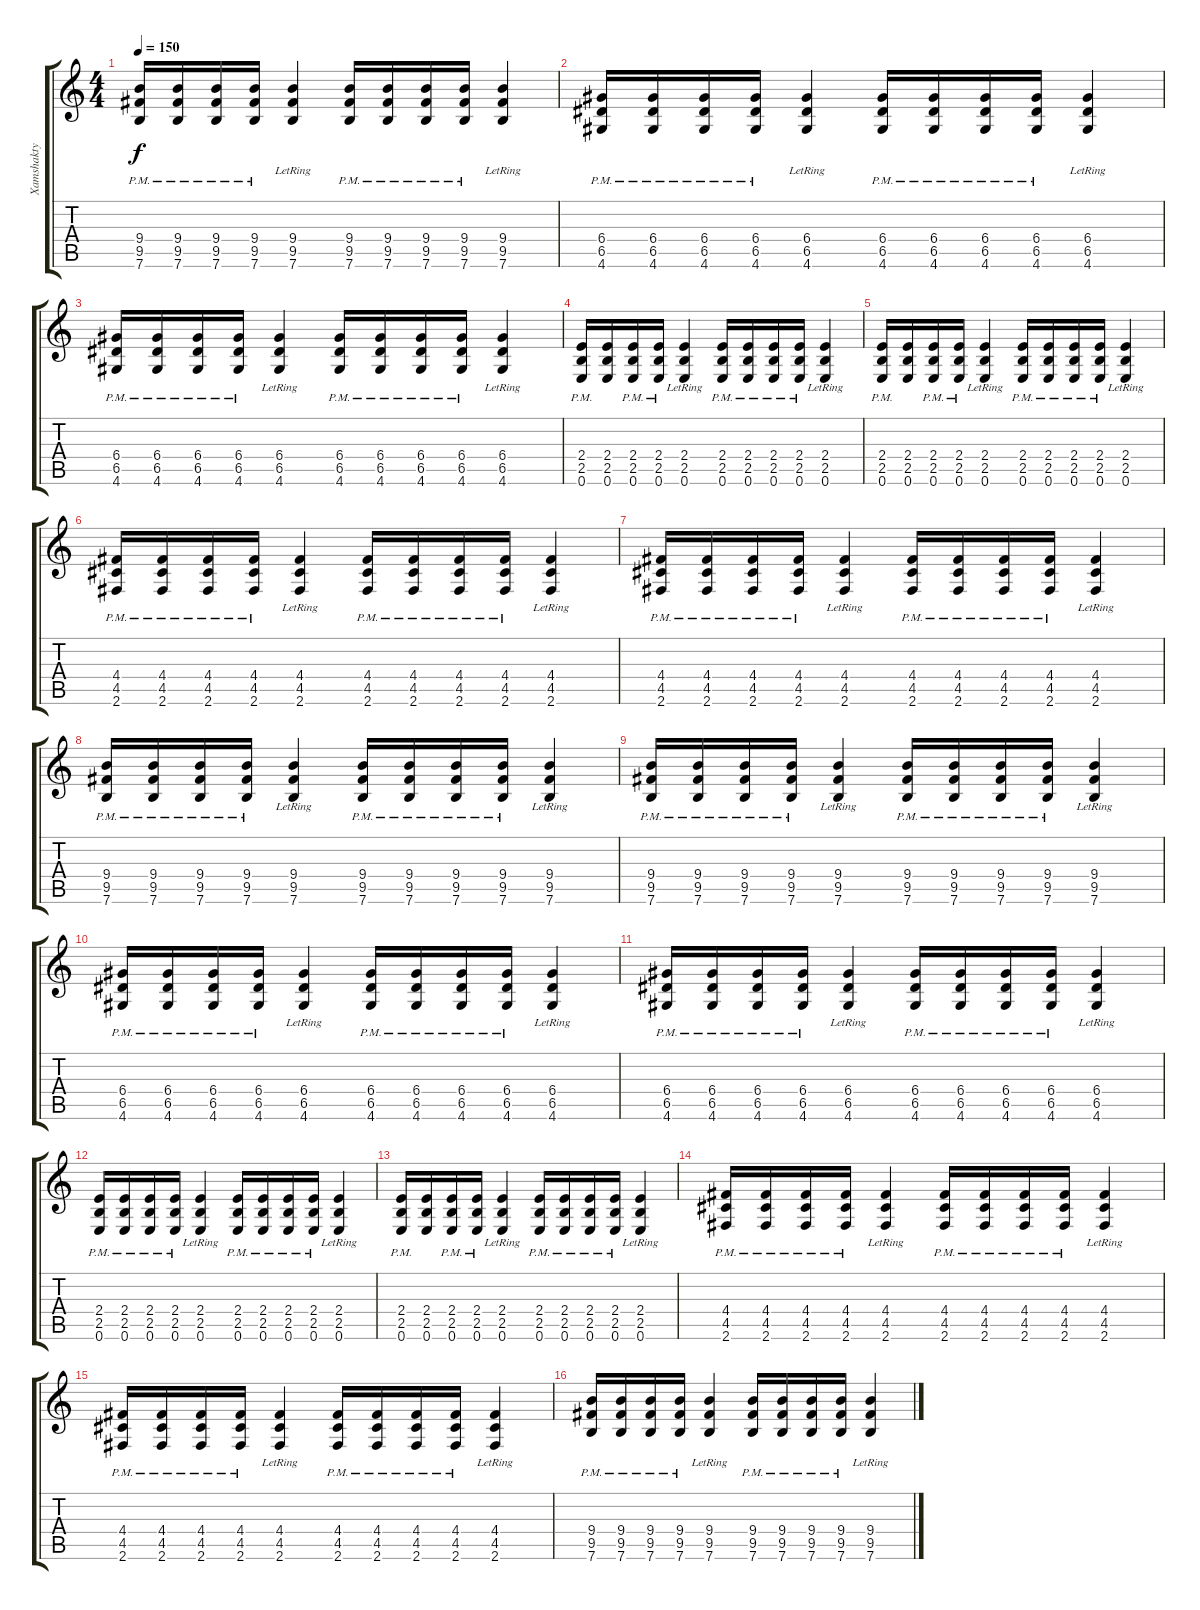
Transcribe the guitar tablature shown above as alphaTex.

\track ("Xamshakty" "Xamshakty") {instrument distortionguitar}
\staff {score tabs}
\tuning (E4 B3 G3 D3 A2 E2) {hide}
\ts (4 4)
\tempo 150
\clef g2
\ks c
(9.4 9.5{pm} 7.6{pm}).16{dy f} (9.4 9.5{pm} 7.6{pm}).16 (9.4 9.5{pm} 7.6{pm}).16 (9.4 9.5{pm} 7.6{pm}).16 (9.4 9.5{lr} 7.6{lr}).4 (9.4 9.5{pm} 7.6{pm}).16 (9.4 9.5{pm} 7.6{pm}).16 (9.4 9.5{pm} 7.6{pm}).16 (9.4 9.5{pm} 7.6{pm}).16 (9.4 9.5{lr} 7.6{lr}).4 |
(6.4{pm} 6.5{pm} 4.6).16 (6.4{pm} 6.5{pm} 4.6).16 (6.4{pm} 6.5{pm} 4.6).16 (6.4{pm} 6.5{pm} 4.6).16 (6.4 6.5{lr} 4.6).4 (6.4{pm} 6.5{pm} 4.6).16 (6.4{pm} 6.5{pm} 4.6).16 (6.4{pm} 6.5{pm} 4.6).16 (6.4{pm} 6.5{pm} 4.6).16 (6.4 6.5{lr} 4.6).4 |
(6.4{pm} 6.5{pm} 4.6).16 (6.4{pm} 6.5{pm} 4.6).16 (6.4{pm} 6.5{pm} 4.6).16 (6.4{pm} 6.5{pm} 4.6).16 (6.4 6.5{lr} 4.6).4 (6.4{pm} 6.5{pm} 4.6).16 (6.4{pm} 6.5{pm} 4.6).16 (6.4{pm} 6.5{pm} 4.6).16 (6.4{pm} 6.5{pm} 4.6).16 (6.4 6.5{lr} 4.6).4 |
(2.4{pm} 2.5{pm} 0.6).16 (2.4 2.5 0.6).16 (2.4{pm} 2.5{pm} 0.6).16 (2.4{pm} 2.5{pm} 0.6).16 (2.4 2.5{lr} 0.6).4 (2.4{pm} 2.5{pm} 0.6).16 (2.4{pm} 2.5{pm} 0.6).16 (2.4{pm} 2.5{pm} 0.6).16 (2.4{pm} 2.5{pm} 0.6).16 (2.4 2.5{lr} 0.6).4 |
(2.4{pm} 2.5{pm} 0.6).16 (2.4 2.5 0.6).16 (2.4{pm} 2.5{pm} 0.6).16 (2.4{pm} 2.5{pm} 0.6).16 (2.4 2.5{lr} 0.6).4 (2.4{pm} 2.5{pm} 0.6).16 (2.4{pm} 2.5{pm} 0.6).16 (2.4{pm} 2.5{pm} 0.6).16 (2.4{pm} 2.5{pm} 0.6).16 (2.4 2.5{lr} 0.6).4 |
(4.4{pm} 4.5{pm} 2.6{pm}).16 (4.4{pm} 4.5{pm} 2.6{pm}).16 (4.4{pm} 4.5{pm} 2.6{pm}).16 (4.4{pm} 4.5{pm} 2.6{pm}).16 (4.4{lr} 4.5{lr} 2.6{lr}).4 (4.4{pm} 4.5{pm} 2.6{pm}).16 (4.4{pm} 4.5{pm} 2.6{pm}).16 (4.4{pm} 4.5{pm} 2.6{pm}).16 (4.4{pm} 4.5{pm} 2.6{pm}).16 (4.4 4.5 2.6{lr}).4 |
(4.4{pm} 4.5{pm} 2.6{pm}).16 (4.4{pm} 4.5{pm} 2.6{pm}).16 (4.4{pm} 4.5{pm} 2.6{pm}).16 (4.4{pm} 4.5{pm} 2.6{pm}).16 (4.4{lr} 4.5{lr} 2.6{lr}).4 (4.4{pm} 4.5{pm} 2.6{pm}).16 (4.4{pm} 4.5{pm} 2.6{pm}).16 (4.4{pm} 4.5{pm} 2.6{pm}).16 (4.4{pm} 4.5{pm} 2.6{pm}).16 (4.4 4.5 2.6{lr}).4 |
(9.4 9.5{pm} 7.6{pm}).16 (9.4 9.5{pm} 7.6{pm}).16 (9.4 9.5{pm} 7.6{pm}).16 (9.4 9.5{pm} 7.6{pm}).16 (9.4 9.5{lr} 7.6{lr}).4 (9.4 9.5{pm} 7.6{pm}).16 (9.4 9.5{pm} 7.6{pm}).16 (9.4 9.5{pm} 7.6{pm}).16 (9.4 9.5{pm} 7.6{pm}).16 (9.4 9.5{lr} 7.6{lr}).4 |
(9.4 9.5{pm} 7.6{pm}).16 (9.4 9.5{pm} 7.6{pm}).16 (9.4 9.5{pm} 7.6{pm}).16 (9.4 9.5{pm} 7.6{pm}).16 (9.4 9.5{lr} 7.6{lr}).4 (9.4 9.5{pm} 7.6{pm}).16 (9.4 9.5{pm} 7.6{pm}).16 (9.4 9.5{pm} 7.6{pm}).16 (9.4 9.5{pm} 7.6{pm}).16 (9.4 9.5{lr} 7.6{lr}).4 |
(6.4{pm} 6.5{pm} 4.6).16 (6.4{pm} 6.5{pm} 4.6).16 (6.4{pm} 6.5{pm} 4.6).16 (6.4{pm} 6.5{pm} 4.6).16 (6.4 6.5{lr} 4.6).4 (6.4{pm} 6.5{pm} 4.6).16 (6.4{pm} 6.5{pm} 4.6).16 (6.4{pm} 6.5{pm} 4.6).16 (6.4{pm} 6.5{pm} 4.6).16 (6.4 6.5{lr} 4.6).4 |
(6.4{pm} 6.5{pm} 4.6).16 (6.4{pm} 6.5{pm} 4.6).16 (6.4{pm} 6.5{pm} 4.6).16 (6.4{pm} 6.5{pm} 4.6).16 (6.4 6.5{lr} 4.6).4 (6.4{pm} 6.5{pm} 4.6).16 (6.4{pm} 6.5{pm} 4.6).16 (6.4{pm} 6.5{pm} 4.6).16 (6.4{pm} 6.5{pm} 4.6).16 (6.4 6.5{lr} 4.6).4 |
(2.4{pm} 2.5{pm} 0.6{pm}).16 (2.4{pm} 2.5{pm} 0.6{pm}).16 (2.4{pm} 2.5{pm} 0.6{pm}).16 (2.4{pm} 2.5{pm} 0.6).16 (2.4 2.5{lr} 0.6).4 (2.4{pm} 2.5{pm} 0.6).16 (2.4{pm} 2.5{pm} 0.6).16 (2.4{pm} 2.5{pm} 0.6).16 (2.4{pm} 2.5{pm} 0.6).16 (2.4 2.5{lr} 0.6).4 |
(2.4{pm} 2.5{pm} 0.6).16 (2.4 2.5 0.6).16 (2.4{pm} 2.5{pm} 0.6).16 (2.4{pm} 2.5{pm} 0.6).16 (2.4 2.5{lr} 0.6).4 (2.4{pm} 2.5{pm} 0.6).16 (2.4{pm} 2.5{pm} 0.6).16 (2.4{pm} 2.5{pm} 0.6).16 (2.4{pm} 2.5{pm} 0.6).16 (2.4 2.5{lr} 0.6).4 |
(4.4{pm} 4.5{pm} 2.6{pm}).16 (4.4{pm} 4.5{pm} 2.6{pm}).16 (4.4{pm} 4.5{pm} 2.6{pm}).16 (4.4{pm} 4.5{pm} 2.6{pm}).16 (4.4{lr} 4.5{lr} 2.6{lr}).4 (4.4{pm} 4.5{pm} 2.6{pm}).16 (4.4{pm} 4.5{pm} 2.6{pm}).16 (4.4{pm} 4.5{pm} 2.6{pm}).16 (4.4{pm} 4.5{pm} 2.6{pm}).16 (4.4 4.5 2.6{lr}).4 |
(4.4{pm} 4.5{pm} 2.6{pm}).16 (4.4{pm} 4.5{pm} 2.6{pm}).16 (4.4{pm} 4.5{pm} 2.6{pm}).16 (4.4{pm} 4.5{pm} 2.6{pm}).16 (4.4{lr} 4.5{lr} 2.6{lr}).4 (4.4{pm} 4.5{pm} 2.6{pm}).16 (4.4{pm} 4.5{pm} 2.6{pm}).16 (4.4{pm} 4.5{pm} 2.6{pm}).16 (4.4{pm} 4.5{pm} 2.6{pm}).16 (4.4 4.5 2.6{lr}).4 |
(9.4 9.5{pm} 7.6{pm}).16 (9.4 9.5{pm} 7.6{pm}).16 (9.4 9.5{pm} 7.6{pm}).16 (9.4 9.5{pm} 7.6{pm}).16 (9.4 9.5{lr} 7.6{lr}).4 (9.4 9.5{pm} 7.6{pm}).16 (9.4 9.5{pm} 7.6{pm}).16 (9.4 9.5{pm} 7.6{pm}).16 (9.4 9.5{pm} 7.6{pm}).16 (9.4 9.5{lr} 7.6{lr}).4
